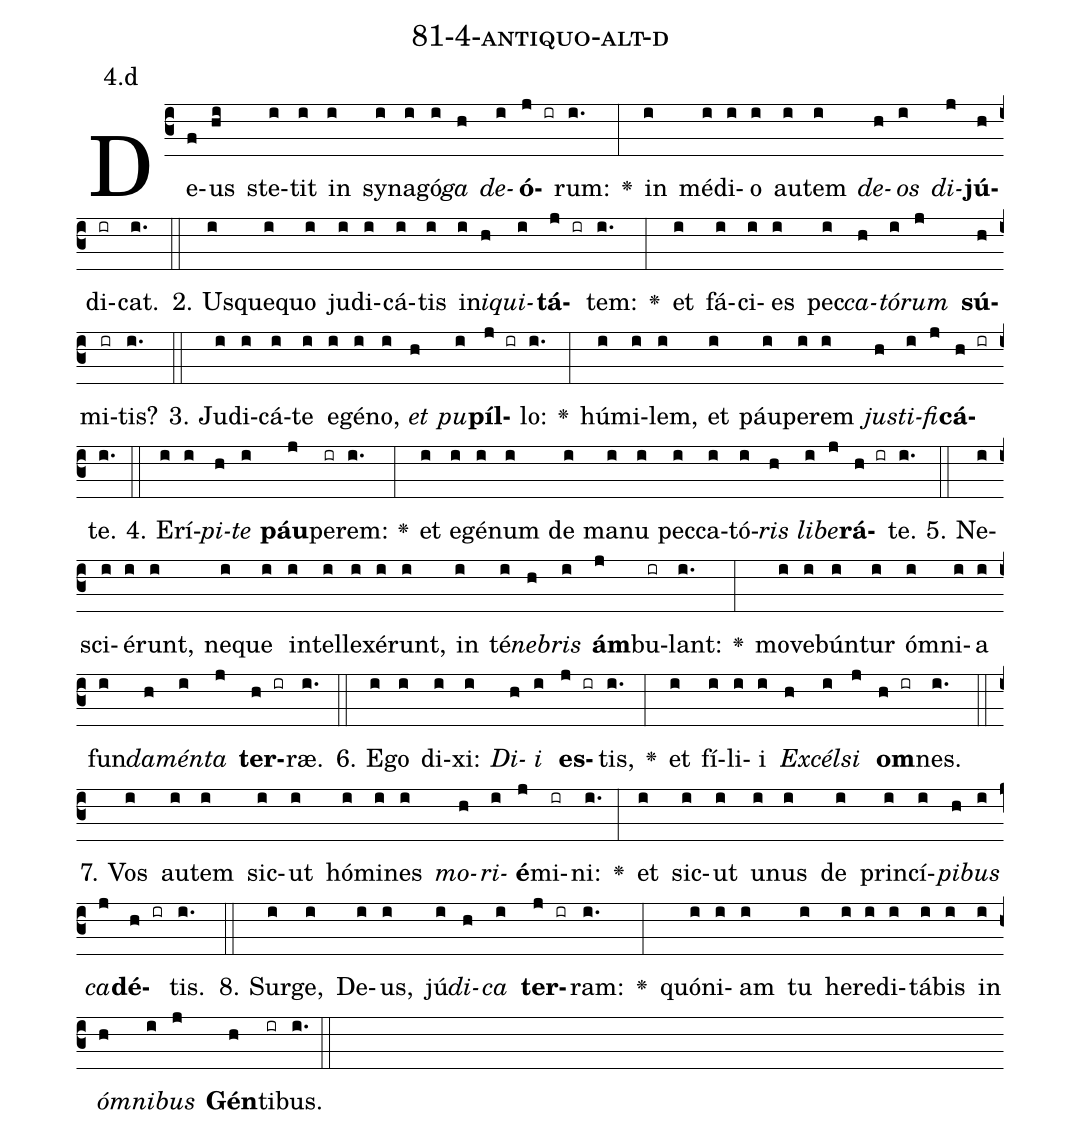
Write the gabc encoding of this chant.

name: 81-4-antiquo-alt-d;
annotation: 4.d;
%%
(c3)De(f)us(hi) ste(i)tit(i) in(i) sy(i)na(i)gó(i)<i>ga</i>(h) <i>de</i>(i)<b>ó</b>(j ir)rum:(i.) <v>\greheightstar</v>(:) in(i) mé(i)di(i)o(i) au(i)tem(i) <i>de</i>(h)<i>os</i>(i) <i>di</i>(j)<b>jú</b>(h)di(ir)cat.(i.) (::)
2. Us(i)que(i)quo(i) ju(i)di(i)cá(i)tis(i) in(i)<i>i</i>(h)<i>qui</i>(i)<b>tá</b>(j ir)tem:(i.) <v>\greheightstar</v>(:) et(i) fá(i)ci(i)es(i) pec(i)<i>ca</i>(h)<i>tó</i>(i)<i>rum</i>(j) <b>sú</b>(h)mi(ir)tis?(i.) (::)
3. Ju(i)di(i)cá(i)te(i) e(i)gé(i)no,(i) <i>et</i>(h) <i>pu</i>(i)<b>píl</b>(j ir)lo:(i.) <v>\greheightstar</v>(:) hú(i)mi(i)lem,(i) et(i) páu(i)pe(i)rem(i) <i>jus</i>(h)<i>ti</i>(i)<i>fi</i>(j)<b>cá</b>(h ir)te.(i.) (::)
4. E(i)rí(i)<i>pi</i>(h)<i>te</i>(i) <b>páu</b>(j)pe(ir)rem:(i.) <v>\greheightstar</v>(:) et(i) e(i)gé(i)num(i) de(i) ma(i)nu(i) pec(i)ca(i)tó(i)<i>ris</i>(h) <i>li</i>(i)<i>be</i>(j)<b>rá</b>(h ir)te.(i.) (::)
5. Ne(i)sci(i)é(i)runt,(i) ne(i)que(i) in(i)tel(i)le(i)xé(i)runt,(i) in(i) té(i)<i>ne</i>(h)<i>bris</i>(i) <b>ám</b>(j)bu(ir)lant:(i.) <v>\greheightstar</v>(:) mo(i)ve(i)bún(i)tur(i) óm(i)ni(i)a(i) fun(i)<i>da</i>(h)<i>mén</i>(i)<i>ta</i>(j) <b>ter</b>(h ir)ræ.(i.) (::)
6. E(i)go(i) di(i)xi:(i) <i>Di</i>(h)<i>i</i>(i) <b>es</b>(j ir)tis,(i.) <v>\greheightstar</v>(:) et(i) fí(i)li(i)i(i) <i>Ex</i>(h)<i>cél</i>(i)<i>si</i>(j) <b>om</b>(h ir)nes.(i.) (::)
7. Vos(i) au(i)tem(i) sic(i)ut(i) hó(i)mi(i)nes(i) <i>mo</i>(h)<i>ri</i>(i)<b>é</b>(j)mi(ir)ni:(i.) <v>\greheightstar</v>(:) et(i) sic(i)ut(i) u(i)nus(i) de(i) prin(i)cí(i)<i>pi</i>(h)<i>bus</i>(i) <i>ca</i>(j)<b>dé</b>(h ir)tis.(i.) (::)
8. Sur(i)ge,(i) De(i)us,(i) jú(i)<i>di</i>(h)<i>ca</i>(i) <b>ter</b>(j ir)ram:(i.) <v>\greheightstar</v>(:) quón(i)i(i)am(i) tu(i) he(i)re(i)di(i)tá(i)bis(i) in(i) <i>óm</i>(h)<i>ni</i>(i)<i>bus</i>(j) <b>Gén</b>(h)ti(ir)bus.(i.) (::)
